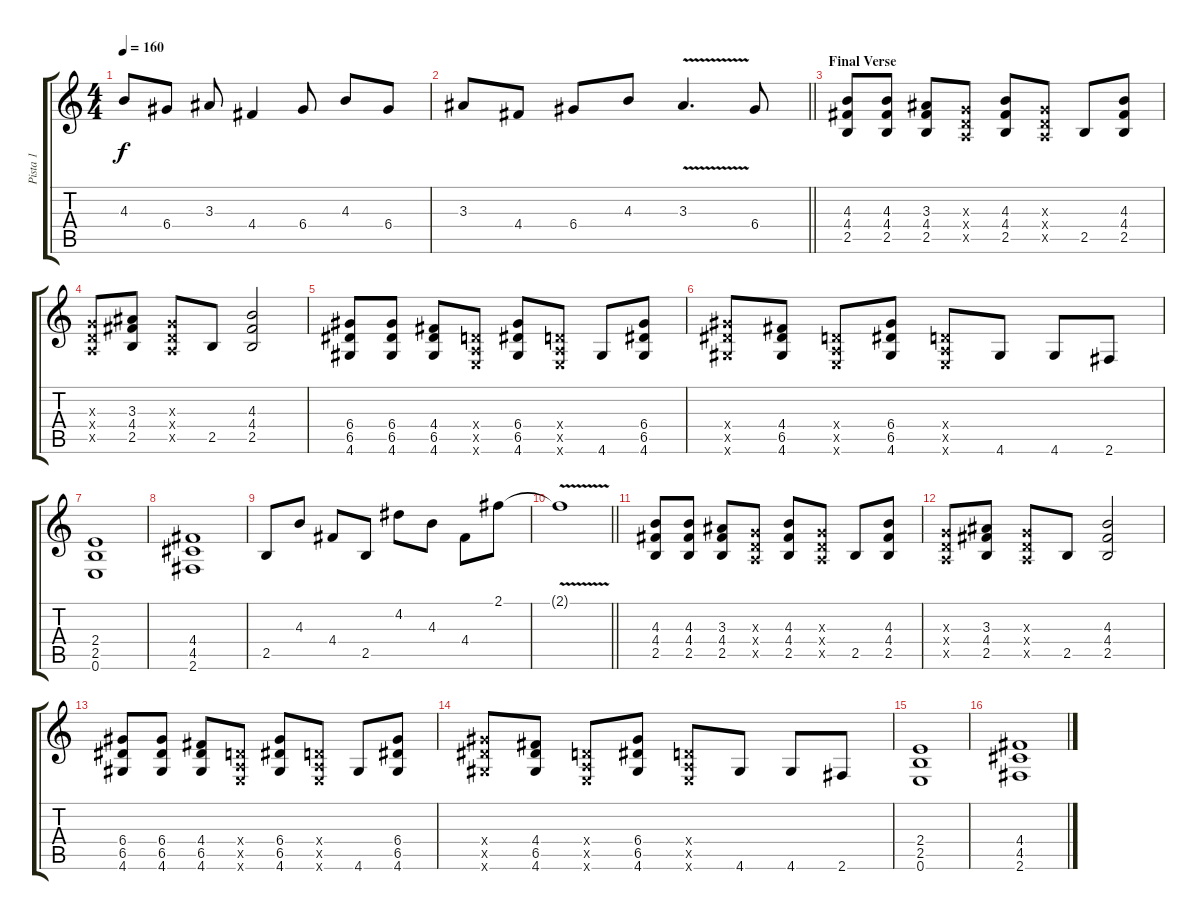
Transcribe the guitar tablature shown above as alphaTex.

\track ("Pista 1" "Pista 1") {instrument distortionguitar}
\staff {score tabs}
\tuning (E4 B3 G3 D3 A2 E2) {hide}
\ts (4 4)
\tempo 160
\clef g2
\ks c
4.3.8{dy f} 6.4.8 3.3.8 4.4.4 6.4.8 4.3.8 6.4.8 |
\barLineRight lightlight
3.3.8 4.4.8 6.4.8 4.3.8 3.3{v}.4{d} 6.4.8 |
\section ("" "Final Verse")
(4.3 4.4 2.5).8 (4.3 4.4 2.5).8 (3.3 4.4 2.5).8 (0.3{x} 0.4{x} 0.5{x}).8 (4.3 4.4 2.5).8 (0.3{x} 0.4{x} 0.5{x}).8 2.5.8 (4.3 4.4 2.5).8 |
(0.3{x} 0.4{x} 0.5{x}).8 (3.3 4.4 2.5).8 (0.3{x} 0.4{x} 0.5{x}).8 2.5.8 (4.3 4.4 2.5).2 |
(6.4 6.5 4.6).8 (6.4 6.5 4.6).8 (4.4 6.5 4.6).8 (0.4{x} 0.5{x} 0.6{x}).8 (6.4 6.5 4.6).8 (0.4{x} 0.5{x} 0.6{x}).8 4.6.8 (6.4 6.5 4.6).8 |
(6.4{x} 6.5{x} 4.6{x}).8 (4.4 6.5 4.6).8 (0.4{x} 0.5{x} 0.6{x}).8 (6.4 6.5 4.6).8 (0.4{x} 0.5{x} 0.6{x}).8 4.6.8 4.6.8 2.6.8 |
(2.4 2.5 0.6).1 |
(4.4 4.5 2.6).1 |
2.5.8 4.3.8 4.4.8 2.5.8 4.2.8 4.3.8 4.4.8 2.1.8 |
\barLineRight lightlight
2.1{v t}.1 |
(4.3 4.4 2.5).8 (4.3 4.4 2.5).8 (3.3 4.4 2.5).8 (0.3{x} 0.4{x} 0.5{x}).8 (4.3 4.4 2.5).8 (0.3{x} 0.4{x} 0.5{x}).8 2.5.8 (4.3 4.4 2.5).8 |
(0.3{x} 0.4{x} 0.5{x}).8 (3.3 4.4 2.5).8 (0.3{x} 0.4{x} 0.5{x}).8 2.5.8 (4.3 4.4 2.5).2 |
(6.4 6.5 4.6).8 (6.4 6.5 4.6).8 (4.4 6.5 4.6).8 (0.4{x} 0.5{x} 0.6{x}).8 (6.4 6.5 4.6).8 (0.4{x} 0.5{x} 0.6{x}).8 4.6.8 (6.4 6.5 4.6).8 |
(6.4{x} 6.5{x} 4.6{x}).8 (4.4 6.5 4.6).8 (0.4{x} 0.5{x} 0.6{x}).8 (6.4 6.5 4.6).8 (0.4{x} 0.5{x} 0.6{x}).8 4.6.8 4.6.8 2.6.8 |
(2.4 2.5 0.6).1 |
(4.4 4.5 2.6).1
